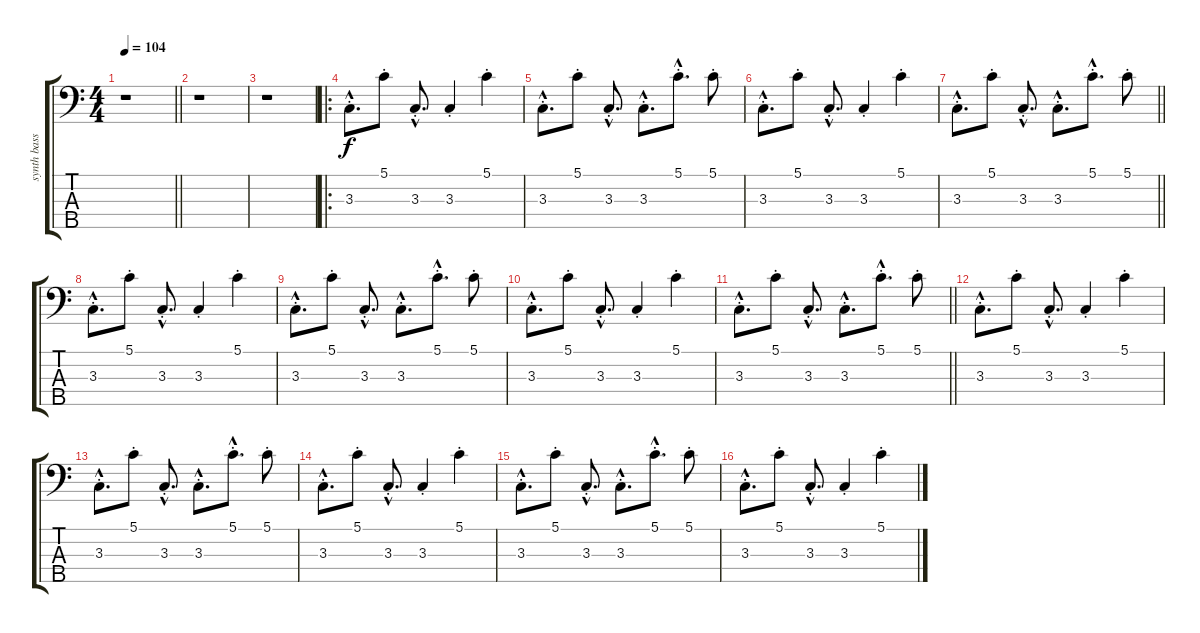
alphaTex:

\track ("synth bass" "synth bass") {instrument synthbass1}
\staff {score tabs}
\tuning (G2 D2 A1 E1 B0) {hide}
\ts (4 4)
\tempo 104
\clef f4
\barLineRight lightlight
\ks c
r.1{dy f} |
r.1 |
r.1 |
\ro
3.3{hac st}.8{d} 5.1{st}.8 3.3{hac st}.8{d} 3.3{st}.4 5.1{st}.4 |
3.3{hac st}.8{d} 5.1{st}.8 3.3{hac st}.8{d} 3.3{hac st}.8{d} 5.1{hac st}.8{d} 5.1{st}.8 |
3.3{hac st}.8{d} 5.1{st}.8 3.3{hac st}.8{d} 3.3{st}.4 5.1{st}.4 |
\barLineRight lightlight
3.3{hac st}.8{d} 5.1{st}.8 3.3{hac st}.8{d} 3.3{hac st}.8{d} 5.1{hac st}.8{d} 5.1{st}.8 |
3.3{hac st}.8{d} 5.1{st}.8 3.3{hac st}.8{d} 3.3{st}.4 5.1{st}.4 |
3.3{hac st}.8{d} 5.1{st}.8 3.3{hac st}.8{d} 3.3{hac st}.8{d} 5.1{hac st}.8{d} 5.1{st}.8 |
3.3{hac st}.8{d} 5.1{st}.8 3.3{hac st}.8{d} 3.3{st}.4 5.1{st}.4 |
\barLineRight lightlight
3.3{hac st}.8{d} 5.1{st}.8 3.3{hac st}.8{d} 3.3{hac st}.8{d} 5.1{hac st}.8{d} 5.1{st}.8 |
3.3{hac st}.8{d volume 12} 5.1{st}.8 3.3{hac st}.8{d} 3.3{st}.4 5.1{st}.4 |
3.3{hac st}.8{d} 5.1{st}.8 3.3{hac st}.8{d} 3.3{hac st}.8{d} 5.1{hac st}.8{d} 5.1{st}.8 |
3.3{hac st}.8{d} 5.1{st}.8 3.3{hac st}.8{d} 3.3{st}.4 5.1{st}.4 |
3.3{hac st}.8{d} 5.1{st}.8 3.3{hac st}.8{d} 3.3{hac st}.8{d} 5.1{hac st}.8{d} 5.1{st}.8 |
3.3{hac st}.8{d} 5.1{st}.8 3.3{hac st}.8{d} 3.3{st}.4 5.1{st}.4
